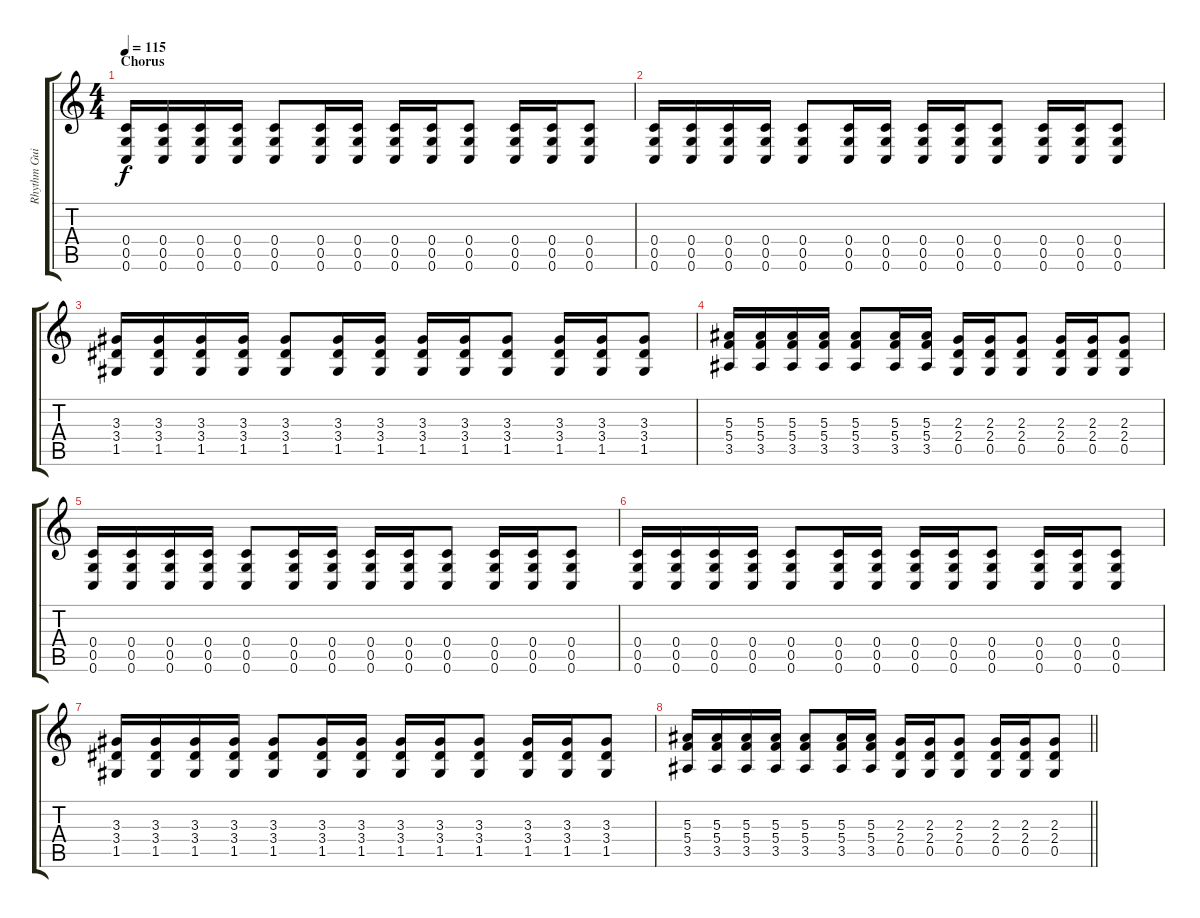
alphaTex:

\track ("Rhythm Guitar" "Rhythm Gui") {instrument distortionguitar}
\staff {score tabs}
\tuning (D4 A3 F3 C3 G2 C2) {hide}
\ts (4 4)
\section ("" "Chorus")
\tempo 115
\clef g2
\ks c
(0.4 0.5 0.6).16{dy f} (0.4 0.5 0.6).16 (0.4 0.5 0.6).16 (0.4 0.5 0.6).16 (0.4 0.5 0.6).8 (0.4 0.5 0.6).16 (0.4 0.5 0.6).16 (0.4 0.5 0.6).16 (0.4 0.5 0.6).16 (0.4 0.5 0.6).8 (0.4 0.5 0.6).16 (0.4 0.5 0.6).16 (0.4 0.5 0.6).8 |
(0.4 0.5 0.6).16 (0.4 0.5 0.6).16 (0.4 0.5 0.6).16 (0.4 0.5 0.6).16 (0.4 0.5 0.6).8 (0.4 0.5 0.6).16 (0.4 0.5 0.6).16 (0.4 0.5 0.6).16 (0.4 0.5 0.6).16 (0.4 0.5 0.6).8 (0.4 0.5 0.6).16 (0.4 0.5 0.6).16 (0.4 0.5 0.6).8 |
(3.3 3.4 1.5).16 (3.3 3.4 1.5).16 (3.3 3.4 1.5).16 (3.3 3.4 1.5).16 (3.3 3.4 1.5).8 (3.3 3.4 1.5).16 (3.3 3.4 1.5).16 (3.3 3.4 1.5).16 (3.3 3.4 1.5).16 (3.3 3.4 1.5).8 (3.3 3.4 1.5).16 (3.3 3.4 1.5).16 (3.3 3.4 1.5).8 |
(5.3 5.4 3.5).16 (5.3 5.4 3.5).16 (5.3 5.4 3.5).16 (5.3 5.4 3.5).16 (5.3 5.4 3.5).8 (5.3 5.4 3.5).16 (5.3 5.4 3.5).16 (2.3 2.4 0.5).16 (2.3 2.4 0.5).16 (2.3 2.4 0.5).8 (2.3 2.4 0.5).16 (2.3 2.4 0.5).16 (2.3 2.4 0.5).8 |
(0.4 0.5 0.6).16 (0.4 0.5 0.6).16 (0.4 0.5 0.6).16 (0.4 0.5 0.6).16 (0.4 0.5 0.6).8 (0.4 0.5 0.6).16 (0.4 0.5 0.6).16 (0.4 0.5 0.6).16 (0.4 0.5 0.6).16 (0.4 0.5 0.6).8 (0.4 0.5 0.6).16 (0.4 0.5 0.6).16 (0.4 0.5 0.6).8 |
(0.4 0.5 0.6).16 (0.4 0.5 0.6).16 (0.4 0.5 0.6).16 (0.4 0.5 0.6).16 (0.4 0.5 0.6).8 (0.4 0.5 0.6).16 (0.4 0.5 0.6).16 (0.4 0.5 0.6).16 (0.4 0.5 0.6).16 (0.4 0.5 0.6).8 (0.4 0.5 0.6).16 (0.4 0.5 0.6).16 (0.4 0.5 0.6).8 |
(3.3 3.4 1.5).16 (3.3 3.4 1.5).16 (3.3 3.4 1.5).16 (3.3 3.4 1.5).16 (3.3 3.4 1.5).8 (3.3 3.4 1.5).16 (3.3 3.4 1.5).16 (3.3 3.4 1.5).16 (3.3 3.4 1.5).16 (3.3 3.4 1.5).8 (3.3 3.4 1.5).16 (3.3 3.4 1.5).16 (3.3 3.4 1.5).8 |
\barLineRight lightlight
(5.3 5.4 3.5).16 (5.3 5.4 3.5).16 (5.3 5.4 3.5).16 (5.3 5.4 3.5).16 (5.3 5.4 3.5).8 (5.3 5.4 3.5).16 (5.3 5.4 3.5).16 (2.3 2.4 0.5).16 (2.3 2.4 0.5).16 (2.3 2.4 0.5).8 (2.3 2.4 0.5).16 (2.3 2.4 0.5).16 (2.3 2.4 0.5).8
